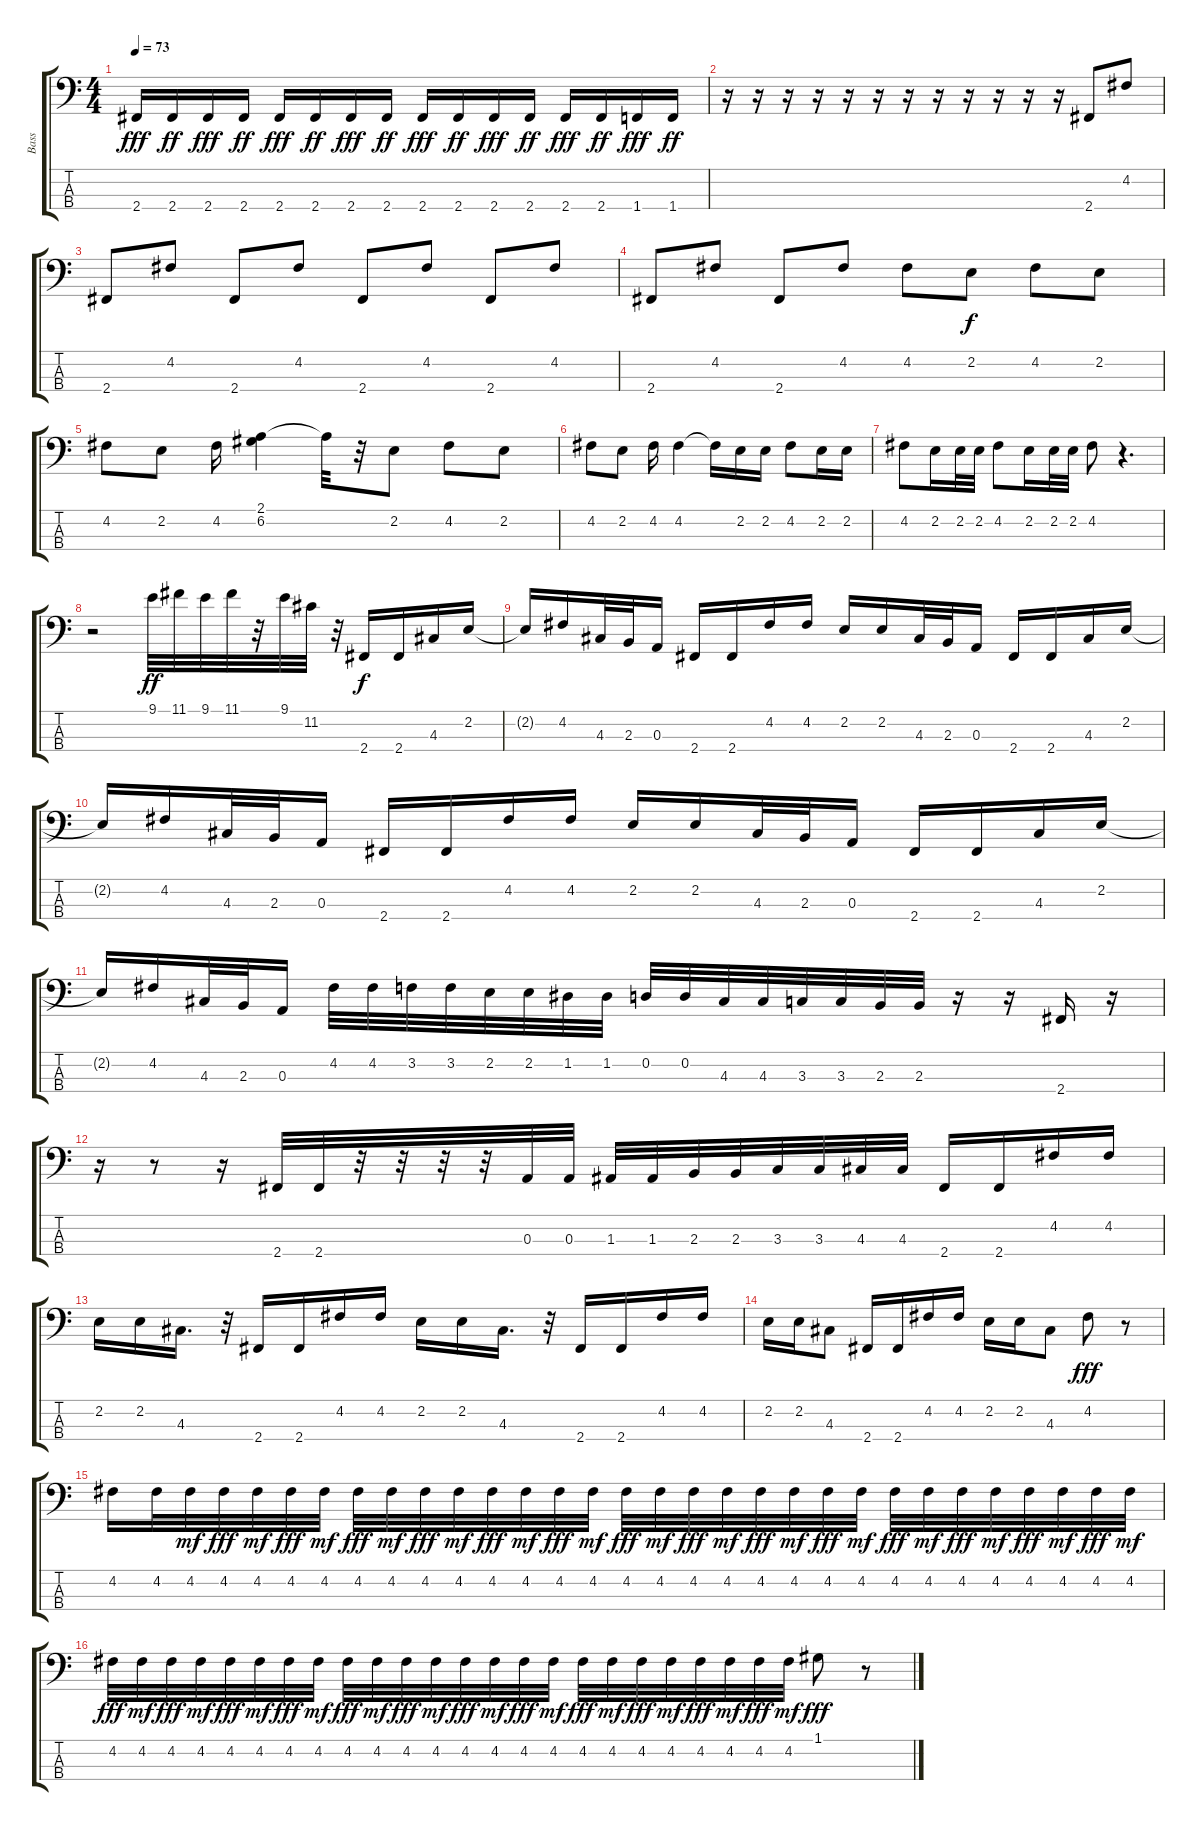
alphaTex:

\track ("Bass" "Bass") {instrument electricbassfinger}
\staff {score tabs}
\tuning (G2 D2 A1 E1) {hide}
\ts (4 4)
\tempo 73
\clef f4
\ks c
2.4.16{dy fff} 2.4.16{dy ff} 2.4.16{dy fff} 2.4.16{dy ff} 2.4.16{dy fff} 2.4.16{dy ff} 2.4.16{dy fff} 2.4.16{dy ff} 2.4.16{dy fff} 2.4.16{dy ff} 2.4.16{dy fff} 2.4.16{dy ff} 2.4.16{dy fff} 2.4.16{dy ff} 1.4.16{dy fff} 1.4.16{dy ff} |
r.16 r.16 r.16 r.16 r.16 r.16 r.16 r.16 r.16 r.16 r.16 r.16 2.4.8 4.2.8 |
2.4.8 4.2.8 2.4.8 4.2.8 2.4.8 4.2.8 2.4.8 4.2.8 |
2.4.8 4.2.8 2.4.8 4.2.8 4.2.8 2.2.8{dy f} 4.2.8 2.2.8 |
4.2.8 2.2.8 4.2.16 (2.1 6.2).4 2.1{t}.32 r.32 2.2.8 4.2.8 2.2.8 |
4.2.8 2.2.8 4.2.16 4.2.4 4.2{t}.16 2.2.16 2.2.16 4.2.8 2.2.16 2.2.16 |
4.2.8 2.2.16 2.2.32 2.2.32 4.2.8 2.2.16 2.2.32 2.2.32 4.2.8 r.4{d} |
r.2 9.1.32{dy ff volume 16} 11.1.32 9.1.32 11.1.32 r.32 9.1.32 11.2.32 r.32 2.4.16{dy f volume 15} 2.4.16 4.3.16 2.2.16 |
2.2{t}.16 4.2.16 4.3.32 2.3.32 0.3.16 2.4.16 2.4.16 4.2.16 4.2.16 2.2.16 2.2.16 4.3.32 2.3.32 0.3.16 2.4.16 2.4.16 4.3.16 2.2.16 |
2.2{t}.16 4.2.16 4.3.32 2.3.32 0.3.16 2.4.16 2.4.16 4.2.16 4.2.16 2.2.16 2.2.16 4.3.32 2.3.32 0.3.16 2.4.16 2.4.16 4.3.16 2.2.16 |
2.2{t}.16 4.2.16 4.3.32 2.3.32 0.3.16 4.2.32 4.2.32 3.2.32 3.2.32 2.2.32 2.2.32 1.2.32 1.2.32 0.2.32 0.2.32 4.3.32 4.3.32 3.3.32 3.3.32 2.3.32 2.3.32 r.16 r.16 2.4.16 r.16 |
r.16 r.8 r.16 2.4.32 2.4.32 r.32 r.32 r.32 r.32 0.3.32 0.3.32 1.3.32 1.3.32 2.3.32 2.3.32 3.3.32 3.3.32 4.3.32 4.3.32 2.4.16 2.4.16 4.2.16 4.2.16 |
2.2.16 2.2.16 4.3.16{d} r.32 2.4.16 2.4.16 4.2.16 4.2.16 2.2.16 2.2.16 4.3.16{d} r.32 2.4.16 2.4.16 4.2.16 4.2.16 |
2.2.16 2.2.16 4.3.8 2.4.16 2.4.16 4.2.16 4.2.16 2.2.16 2.2.16 4.3.8 4.2.8{dy fff} r.8 |
4.2.16 4.2.32 4.2.32{dy mf} 4.2.32{dy fff} 4.2.32{dy mf} 4.2.32{dy fff} 4.2.32{dy mf} 4.2.32{dy fff} 4.2.32{dy mf} 4.2.32{dy fff} 4.2.32{dy mf} 4.2.32{dy fff} 4.2.32{dy mf} 4.2.32{dy fff} 4.2.32{dy mf} 4.2.32{dy fff} 4.2.32{dy mf} 4.2.32{dy fff} 4.2.32{dy mf} 4.2.32{dy fff} 4.2.32{dy mf} 4.2.32{dy fff} 4.2.32{dy mf} 4.2.32{dy fff} 4.2.32{dy mf} 4.2.32{dy fff} 4.2.32{dy mf} 4.2.32{dy fff} 4.2.32{dy mf} 4.2.32{dy fff} 4.2.32{dy mf} |
4.2.32{dy fff} 4.2.32{dy mf} 4.2.32{dy fff} 4.2.32{dy mf} 4.2.32{dy fff} 4.2.32{dy mf} 4.2.32{dy fff} 4.2.32{dy mf} 4.2.32{dy fff} 4.2.32{dy mf} 4.2.32{dy fff} 4.2.32{dy mf} 4.2.32{dy fff} 4.2.32{dy mf} 4.2.32{dy fff} 4.2.32{dy mf} 4.2.32{dy fff} 4.2.32{dy mf} 4.2.32{dy fff} 4.2.32{dy mf} 4.2.32{dy fff} 4.2.32{dy mf} 4.2.32{dy fff} 4.2.32{dy mf} 1.1.8{dy fff} r.8
